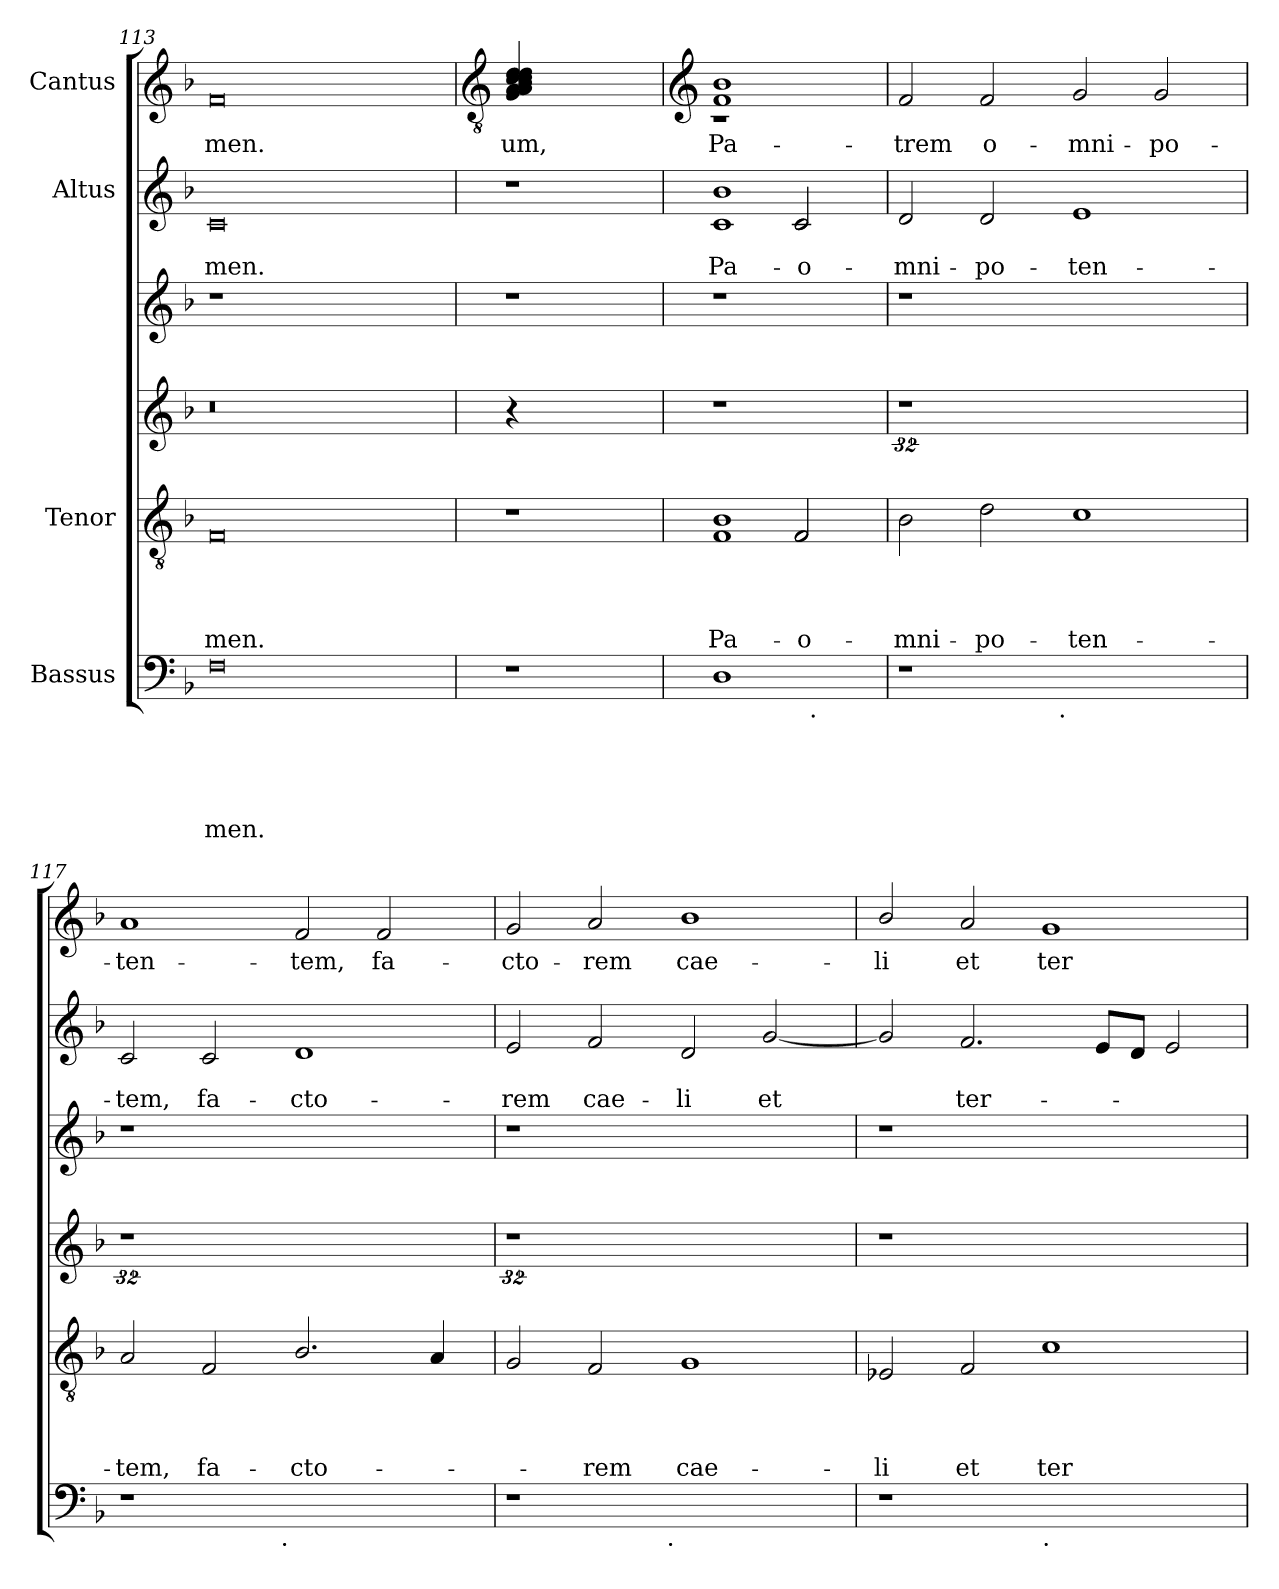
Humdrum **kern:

**kern	**text	**text	**text	**text	**text	**kern	**text	**text	**text	**text	**kern	**kern	**kern	**text	**text	**kern	**text
*part5	*part5	*part5	*part5	*part5	*part5	*part4	*part4	*part4	*part4	*part4	*part3	*part3	*part2	*part2	*part2	*part1	*part1
*staff6	*staff6	*staff6	*staff6	*staff6	*staff6	*staff5	*staff5	*staff5	*staff5	*staff5	*staff4	*staff3	*staff2	*staff2	*staff2	*staff1	*staff1
*I"Bassus	*	*	*	*	*	*I"Tenor	*	*	*	*	*	*	*I"Altus	*	*	*I"Cantus	*
*clefF4	*	*	*	*	*	*clefGv2	*	*	*	*	*clefG2	*clefG2	*clefG2	*	*	*clefG2	*
*k[b-]	*	*	*	*	*	*k[b-]	*	*	*	*	*k[b-]	*k[b-]	*k[b-]	*	*	*k[b-]	*
*F:	*	*	*	*	*	*F:	*	*	*	*	*F:	*F:	*F:	*	*	*F:	*
=113	=113	=113	=113	=113	=113	=113	=113	=113	=113	=113	=113	=113	=113	=113	=113	=113	=113
!	!	!	!	!	!LO:LY:b	!	!	!	!	!LO:LY:b	!	!	!	!	!LO:LY:b	!	!LO:LY:b
0F	.	.	.	.	-men.	0F	.	.	.	-men.	0r	1r	0c	.	-men.	0f	-men.
.	.	.	.	.	.	.	.	.	.	.	.	1ryy	.	.	.	.	.
!!LO:PB:g=z
=114!	=114!	=114!	=114!	=114!	=114!	=114!	=114!	=114!	=114!	=114!	=114!	=114!	=114!	=114!	=114!	=114!	=114!
*	*	*	*	*	*	*	*	*	*	*	*	*	*	*	*	*clefGv2	*
!	!	!	!	!	!	!	!	!	!	!	!	!	!	!	!	!	!LO:LY:b
1r	.	.	.	.	.	1r	.	.	.	.	4r	1r	1r	.	.	(4G/ 4A/ 4A/ 4B-/ 4c/ 4c/ 4d/ 4d/	-um,
.	.	.	.	.	.	.	.	.	.	.	2.ryy	.	.	.	.	2.ryy	.
!!LO:LB:g=z
=115!	=115!	=115!	=115!	=115!	=115!	=115!	=115!	=115!	=115!	=115!	=115!	=115!	=115!	=115!	=115!	=115!	=115!
*	*	*	*	*	*	*	*	*	*	*	*	*	*	*	*	*clefG2	*
!	!	!	!	!	!	!	!	!	!	!LO:LY:b	!	!	!	!	!LO:LY:b	!	!LO:LY:b
*^	*	*	*	*	*	*^	*	*	*	*	*	*	*^	*	*	*^	*
*	*	*	*	*	*	*	*	*^	*	*	*	*	*	*	*	*^	*	*	*	*	*
1D	2ryy	.	.	.	.	.	1F 1B-	2ryy	2ryy	.	.	.	Pa-	1r	1r	1c 1b-	2ryy	2ryy	.	Pa-	1f 1b-	1rc	Pa-
!	!	!	!	!	!	!	!	!	!	!	!	!	!LO:LY:b	!	!	!	!	!	!	!	!	!	!
!	!	!	!	!	!	!	!	!	!	!	!	!	!LO:LY:b	!	!	!	!	!	!	!LO:LY:b	!	!	!
!	!	!	!	!	!	!	!	!	!	!	!	!	!	!	!	!	!	!	!	!LO:LY:b	!	!	!
.	32ryy	.	.	.	.	.	.	2F/	2F/	.	.	.	o-	.	.	.	2c/	2c/	.	o-	.	.	.
!	!LO:TX:b:t=.	!	!	!	!	!	!	!	!	!	!	!	!	!	!	!	!	!	!	!	!	!	!
.	4...ryy	.	.	.	.	.	.	.	.	.	.	.	.	.	.	.	.	.	.	.	.	.	.
=116!	=116!	=116!	=116!	=116!	=116!	=116!	=116!	=116!	=116!	=116!	=116!	=116!	=116!	=116!	=116!	=116!	=116!	=116!	=116!	=116!	=116!	=116!	=116!
!	!	!	!	!	!	!	!	!	!	!	!	!	!LO:LY:b	!	!	!	!	!	!	!LO:LY:b	!	!	!LO:LY:b
*	*	*	*	*	*	*	*	*	*	*	*	*	*	*	*	*v	*v	*v	*	*	*	*	*
*	*	*	*	*	*	*	*v	*v	*v	*	*	*	*	*	*	*	*	*	*v	*v	*
1r	2ryy	.	.	.	.	.	2B-\	.	.	.	-mni-	32%31r	1r	2d/	.	-mni-	2f/	-trem
!	!	!	!	!	!	!	!	!	!	!	!LO:LY:b	!	!	!	!	!LO:LY:b	!	!LO:LY:b
.	4...ryy	.	.	.	.	.	2d\	.	.	.	-po-	.	.	2d/	.	-po-	2f/	o-
!	!LO:TX:b:t=.	!	!	!	!	!	!	!	!	!	!	!	!	!	!	!	!	!
.	1ryy	.	.	.	.	.	.	.	.	.	.	1ryy	.	.	.	.	.	.
!	!	!	!	!	!	!	!	!	!	!	!LO:LY:b	!	!	!	!	!LO:LY:b	!	!LO:LY:b
1ryy	.	.	.	.	.	.	1c	.	.	.	-ten-	.	1ryy	1e	.	-ten-	2g/	-mni-
!	!	!	!	!	!	!	!	!	!	!	!	!	!	!	!	!	!	!LO:LY:b
.	.	.	.	.	.	.	.	.	.	.	.	.	.	.	.	.	2g/	-po-
.	32ryy	.	.	.	.	.	.	.	.	.	.	32ryy	.	.	.	.	.	.
=117!	=117!	=117!	=117!	=117!	=117!	=117!	=117!	=117!	=117!	=117!	=117!	=117!	=117!	=117!	=117!	=117!	=117!	=117!
!	!	!	!	!	!	!	!	!	!	!	!LO:LY:b	!	!	!	!	!LO:LY:b	!	!LO:LY:b
1r	2ryy	.	.	.	.	.	2A/	.	.	.	-tem,	32%31r	1r	2c/	.	-tem,	1a	-ten-
!	!	!	!	!	!	!	!	!	!	!	!LO:LY:b	!	!	!	!	!LO:LY:b	!	!
.	4...ryy	.	.	.	.	.	2F/	.	.	.	fa-	.	.	2c/	.	fa-	.	.
!	!LO:TX:b:t=.	!	!	!	!	!	!	!	!	!	!	!	!	!	!	!	!	!
.	1ryy	.	.	.	.	.	.	.	.	.	.	1ryy	.	.	.	.	.	.
!	!	!	!	!	!	!	!	!	!	!	!LO:LY:b	!	!	!	!	!LO:LY:b	!	!LO:LY:b
1ryy	.	.	.	.	.	.	2.B-/	.	.	.	-cto-	.	1ryy	1d	.	-cto-	2f/	-tem,
!	!	!	!	!	!	!	!	!	!	!	!	!	!	!	!	!	!	!LO:LY:b
.	.	.	.	.	.	.	.	.	.	.	.	.	.	.	.	.	2f/	fa-
.	.	.	.	.	.	.	4A/	.	.	.	.	.	.	.	.	.	.	.
.	32ryy	.	.	.	.	.	.	.	.	.	.	32ryy	.	.	.	.	.	.
=118!	=118!	=118!	=118!	=118!	=118!	=118!	=118!	=118!	=118!	=118!	=118!	=118!	=118!	=118!	=118!	=118!	=118!	=118!
!	!	!	!	!	!	!	!	!	!	!	!	!	!	!	!	!LO:LY:b	!	!LO:LY:b
1r	2ryy	.	.	.	.	.	2G/	.	.	.	.	32%31r	1r	2e/	.	-rem	2g/	-cto-
!	!	!	!	!	!	!	!	!	!	!	!LO:LY:b	!	!	!	!	!LO:LY:b	!	!LO:LY:b
.	4...ryy	.	.	.	.	.	2F/	.	.	.	-rem	.	.	2f/	.	cae-	2a/	-rem
!	!LO:TX:b:t=.	!	!	!	!	!	!	!	!	!	!	!	!	!	!	!	!	!
.	1ryy	.	.	.	.	.	.	.	.	.	.	1ryy	.	.	.	.	.	.
!	!	!	!	!	!	!	!	!	!	!	!LO:LY:b	!	!	!	!	!LO:LY:b	!	!LO:LY:b
1ryy	.	.	.	.	.	.	1G	.	.	.	cae-	.	1ryy	2d/	.	-li	1b-	cae-
!	!	!	!	!	!	!	!	!	!	!	!	!	!	!	!	!LO:LY:b	!	!
.	.	.	.	.	.	.	.	.	.	.	.	.	.	[<2g/	.	et	.	.
.	32ryy	.	.	.	.	.	.	.	.	.	.	32ryy	.	.	.	.	.	.
=119!	=119!	=119!	=119!	=119!	=119!	=119!	=119!	=119!	=119!	=119!	=119!	=119!	=119!	=119!	=119!	=119!	=119!	=119!
!	!	!	!	!	!	!	!	!	!	!	!LO:LY:b	!	!	!	!	!	!	!LO:LY:b
*v	*v	*	*	*	*	*	*	*	*	*	*	*	*	*	*	*	*	*
1r	.	.	.	.	.	2E-X/	.	.	.	-li	1r	1r	2g/]	.	.	2b-/	-li
!	!	!	!	!	!	!	!	!	!	!LO:LY:b	!	!	!	!	!LO:LY:b	!	!LO:LY:b
.	.	.	.	.	.	2F/	.	.	.	et	.	.	2.f/	.	ter-	2a/	et
!LO:TX:b:t=.	!	!	!	!	!	!	!	!	!	!	!	!	!	!	!	!	!
!	!	!	!	!	!	!	!	!	!	!LO:LY:b	!	!	!	!	!	!	!LO:LY:b
1ryy	.	.	.	.	.	1c	.	.	.	ter-	1ryy	1ryy	.	.	.	1g	ter-
.	.	.	.	.	.	.	.	.	.	.	.	.	8e/L	.	.	.	.
.	.	.	.	.	.	.	.	.	.	.	.	.	8d/J	.	.	.	.
.	.	.	.	.	.	.	.	.	.	.	.	.	2e/	.	.	.	.
=!	=!	=!	=!	=!	=!	=!	=!	=!	=!	=!	=!	=!	=!	=!	=!	=!	=!
*-	*-	*-	*-	*-	*-	*-	*-	*-	*-	*-	*-	*-	*-	*-	*-	*-	*-
